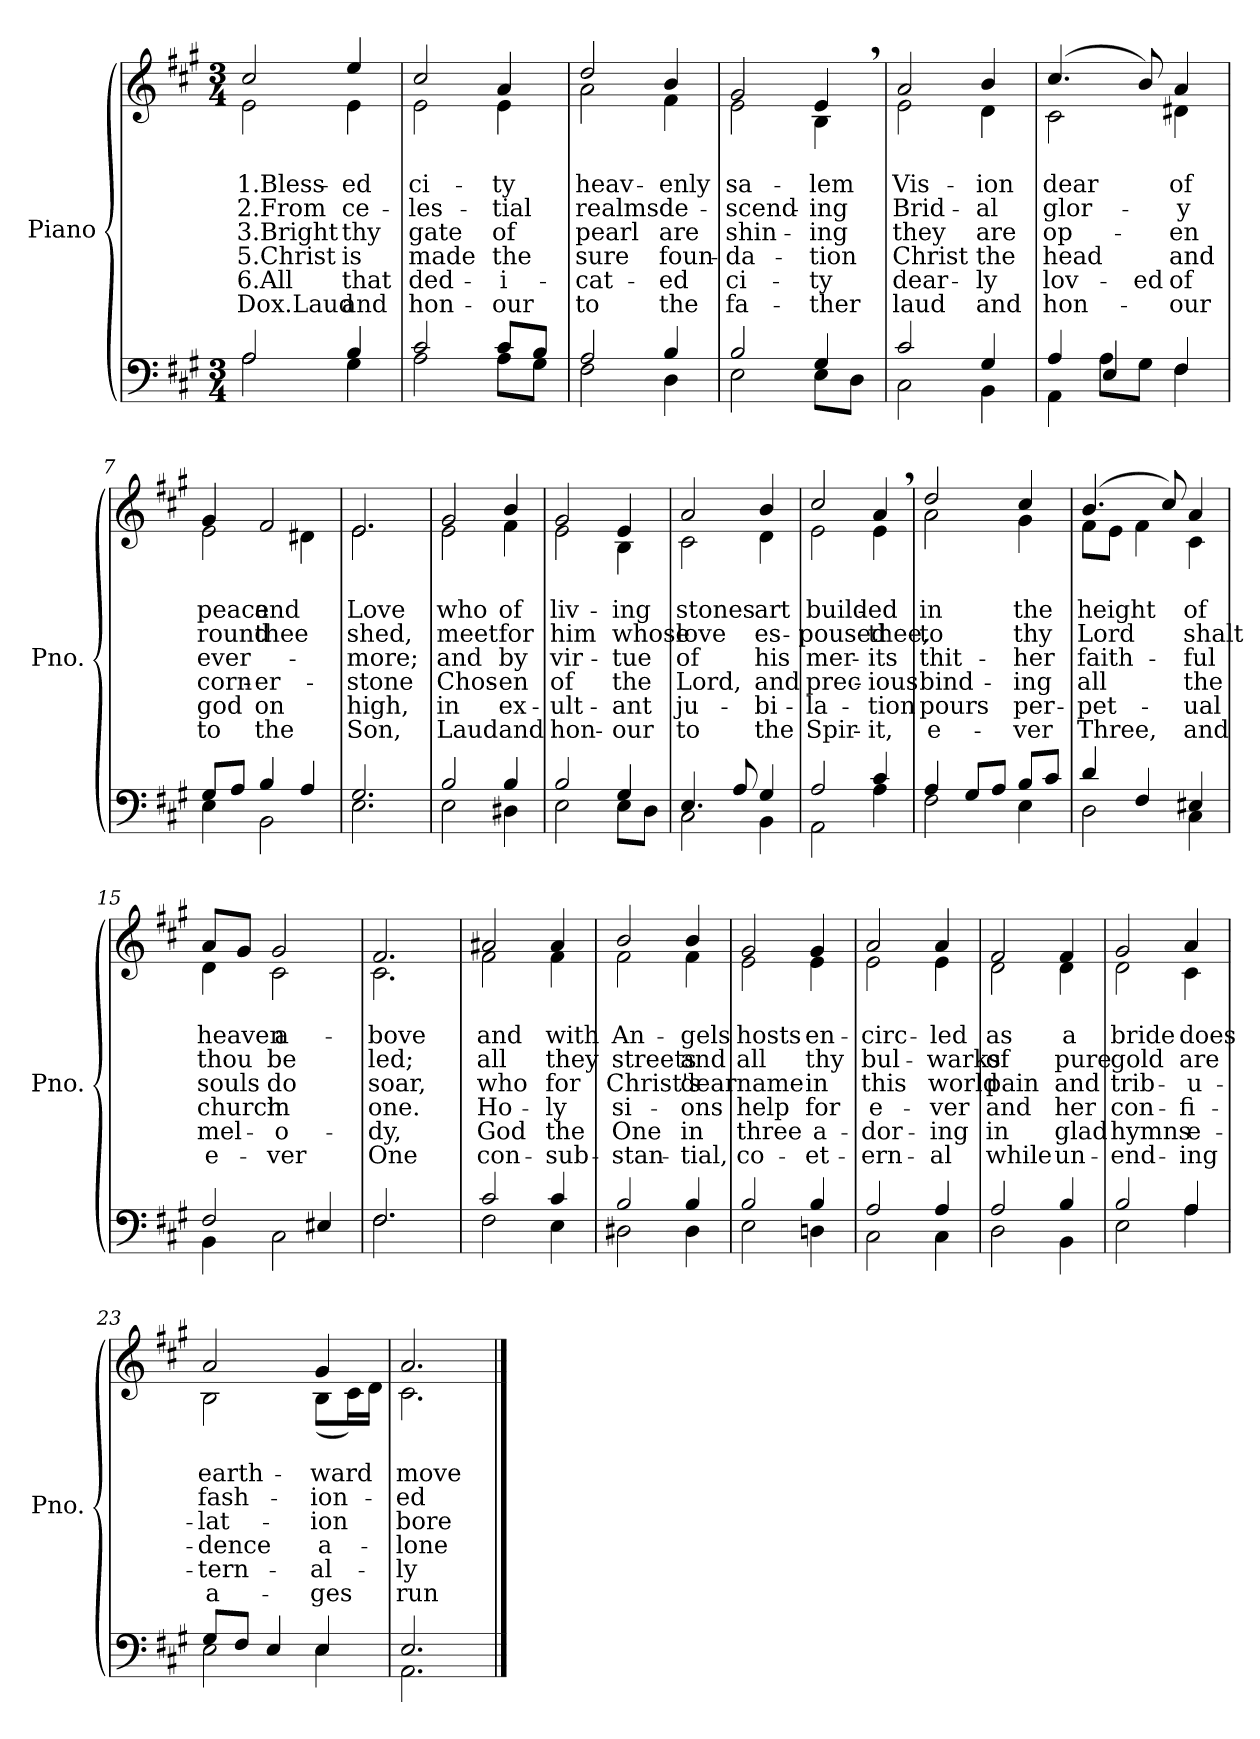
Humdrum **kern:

**kern	**kern	**text	**text	**text	**text	**text	**text	**text
*part1	*part1	*part1	*part1	*part1	*part1	*part1	*part1	*part1
*staff2	*staff1	*staff1	*staff1	*staff1	*staff1	*staff1	*staff1	*staff1
*I"Piano	*	*	*	*	*	*	*	*
*I'Pno.	*	*	*	*	*	*	*	*
*clefF4	*clefG2	*	*	*	*	*	*	*
*k[f#c#g#]	*k[f#c#g#]	*	*	*	*	*	*	*
*M3/4	*M3/4	*	*	*	*	*	*	*
=1	=1	=1	=1	=1	=1	=1	=1	=1
*^	*^	*	*	*	*	*	*	*
2A/	2A\	2cc#/	2e\	.	1.Bless-	2.From	3.Bright	5.Christ	6.All	Dox.Laud
4B/	4G#\	4ee/	4e\	.	-ed	ce-	thy	is	that	and
=2	=2	=2	=2	=2	=2	=2	=2	=2	=2	=2
2c#/	2A\	2cc#/	2e\	.	ci-	-les-	gate	made	ded-	hon-
8c#/L	8A\L	4a/	4e\	.	-ty	-tial	of	the	-i-	-our
8B/J	8G#\J	.	.	.	.	.	.	.	.	.
=3	=3	=3	=3	=3	=3	=3	=3	=3	=3	=3
2A/	2F#\	2dd/	2a\	.	heav-	realms	pearl	sure	-cat-	to
4B/	4D\	4b/	4f#\	.	-enly	de-	are	foun-	-ed	the
=4	=4	=4	=4	=4	=4	=4	=4	=4	=4	=4
2B/	2E\	2g#/	2e\	.	sa-	-scend-	shin-	-da-	ci-	fa-
4G#/	8E\L	4e,/	4B\	.	-lem	-ing	-ing	-tion	-ty	-ther
.	8D\J	.	.	.	.	.	.	.	.	.
=5	=5	=5	=5	=5	=5	=5	=5	=5	=5	=5
2c#/	2C#\	2a/	2e\	.	Vis-	Brid-	they	Christ	dear-	laud
4G#/	4BB\	4b/	4d\	.	-ion	-al	are	the	-ly	and
=6	=6	=6	=6	=6	=6	=6	=6	=6	=6	=6
4A/	4AA\	(4.cc#/	2c#\	.	dear	glor-	op-	head	lov-	hon-
4E/	8A\L	.	.	.	.	.	.	.	.	.
.	8G#\J	8b/)	.	.	.	.	.	.	-ed	.
4F#/	4F#\	4a/	4d#X\	.	of	-y	-en	and	of	-our
!!LO:LB:g=z	!!
=7	=7	=7	=7	=7	=7	=7	=7	=7	=7	=7
8G#/L	4E\	4g#/	2e\	.	peace	round	ever-	corn-	god	to
8A/J	.	.	.	.	.	.	.	.	.	.
4B/	2BB\	2f#/	.	.	and	thee	.	-er-	on	the
4A/	.	.	4d#X\	.	.	.	.	.	.	.
=8	=8	=8	=8	=8	=8	=8	=8	=8	=8	=8
2.G#/	2.E\	2.e/	2.e\	.	Love	shed,	-more;	-stone	high,	Son,
=9	=9	=9	=9	=9	=9	=9	=9	=9	=9	=9
2B/	2E\	2g#/	2e\	.	who	meet	and	Chos-	in	Laud
4B/	4D#X\	4b/	4f#\	.	of	for	by	-en	ex-	and
=10	=10	=10	=10	=10	=10	=10	=10	=10	=10	=10
2B/	2E\	2g#/	2e\	.	liv-	him	vir-	of	-ult-	hon-
4G#/	8E\L	4e/	4B\	.	-ing	whose	-tue	the	-ant	-our
.	8D\J	.	.	.	.	.	.	.	.	.
=11	=11	=11	=11	=11	=11	=11	=11	=11	=11	=11
4.E/	2C#\	2a/	2c#\	.	stones	love	of	Lord,	ju-	to
8A/	.	.	.	.	.	.	.	.	.	.
4G#/	4BB\	4b/	4d\	.	art	es-	his	and	-bi-	the
=12	=12	=12	=12	=12	=12	=12	=12	=12	=12	=12
2A/	2AA\	2cc#/	2e\	.	build-	-poused	mer-	prec-	-la-	Spir-
4c#/	4A\	4a,/	4e\	.	-ed	thee,	-its	-ious	-tion	-it,
=13	=13	=13	=13	=13	=13	=13	=13	=13	=13	=13
4A/	2F#\	2dd/	2a\	.	in	to	thit-	bind-	pours	e-
8G#/L	.	.	.	.	.	.	.	.	.	.
8A/J	.	.	.	.	.	.	.	.	.	.
8B/L	4E\	4cc#/	4g#\	.	the	thy	-her	-ing	per-	-ver
8c#/J	.	.	.	.	.	.	.	.	.	.
!!LO:LB:g=z	!!
=14	=14	=14	=14	=14	=14	=14	=14	=14	=14	=14
4d/	2D\	(4.b/	8f#\L	.	height	Lord	faith-	all	-pet-	Three,
.	.	.	8e\J	.	.	.	.	.	.	.
4F#/	.	.	4f#\	.	.	.	.	.	.	.
.	.	8cc#/)	.	.	.	.	.	.	.	.
4E#X/	4C#\	4a/	4c#\	.	of	shalt	-ful	the	-ual	and
=15	=15	=15	=15	=15	=15	=15	=15	=15	=15	=15
2F#/	4BB\	8a/L	4d\	.	heaven	thou	souls	church	mel-	e-
.	.	8g#/J	.	.	.	.	.	.	.	.
.	2C#\	2g#/	2c#\	.	a-	be	do	in	-o-	-ver
4E#X/	.	.	.	.	.	.	.	.	.	.
=16	=16	=16	=16	=16	=16	=16	=16	=16	=16	=16
2.F#/	2.F#\	2.f#/	2.c#\	.	-bove	led;	soar,	one.	-dy,	One
=17	=17	=17	=17	=17	=17	=17	=17	=17	=17	=17
2c#/	2F#\	2a#X/	2f#\	.	and	all	who	Ho-	God	con-
4c#/	4E\	4a#/	4f#\	.	with	they	for	-ly	the	-sub-
=18	=18	=18	=18	=18	=18	=18	=18	=18	=18	=18
2B/	2D#X\	2b/	2f#\	.	An-	streets	Christ's	si-	One	-stan-
4B/	4D#\	4b/	4f#\	.	-gels	and	dear	-ons	in	-tial,
=19	=19	=19	=19	=19	=19	=19	=19	=19	=19	=19
2B/	2E\	2g#/	2e\	.	hosts	all	name	help	three	co-
4B/	4Dn\	4g#/	4e\	.	en-	thy	in	for	a-	-et-
=20	=20	=20	=20	=20	=20	=20	=20	=20	=20	=20
2A/	2C#\	2a/	2e\	.	-circ-	bul-	this	e-	-dor-	-ern-
4A/	4C#\	4a/	4e\	.	-led	-warks	world	-ver	-ing	-al
!!LO:PB:g=z	!!
=21	=21	=21	=21	=21	=21	=21	=21	=21	=21	=21
2A/	2D\	2f#/	2d\	.	as	of	pain	and	in	while
4B/	4BB\	4f#/	4d\	.	a	pure	and	her	glad	un-
=22	=22	=22	=22	=22	=22	=22	=22	=22	=22	=22
2B/	2E\	2g#/	2d\	.	bride	gold	trib-	con-	hymns	-end-
4A/	4A\	4a/	4c#\	.	does	are	-u-	-fi-	e-	-ing
=23	=23	=23	=23	=23	=23	=23	=23	=23	=23	=23
8G#/L	2E\	2a/	2B\	.	earth-	fash-	-lat-	-dence	-tern-	a-
8F#/J	.	.	.	.	.	.	.	.	.	.
4E/	.	.	.	.	.	.	.	.	.	.
4E/	4E\	4g#/	(8B\L	.	-ward	-ion-	-ion	a-	-al-	-ges
.	.	.	16c#\L)	.	.	.	.	.	.	.
.	.	.	16d\JJ	.	.	.	.	.	.	.
=24	=24	=24	=24	=24	=24	=24	=24	=24	=24	=24
2.E/	2.AA\	2.a/	2.c#\	.	move	-ed	bore	-lone	-ly	run
*v	*v	*	*	*	*	*	*	*	*	*
*	*v	*v	*	*	*	*	*	*	*
==	==	==	==	==	==	==	==	==
*-	*-	*-	*-	*-	*-	*-	*-	*-
